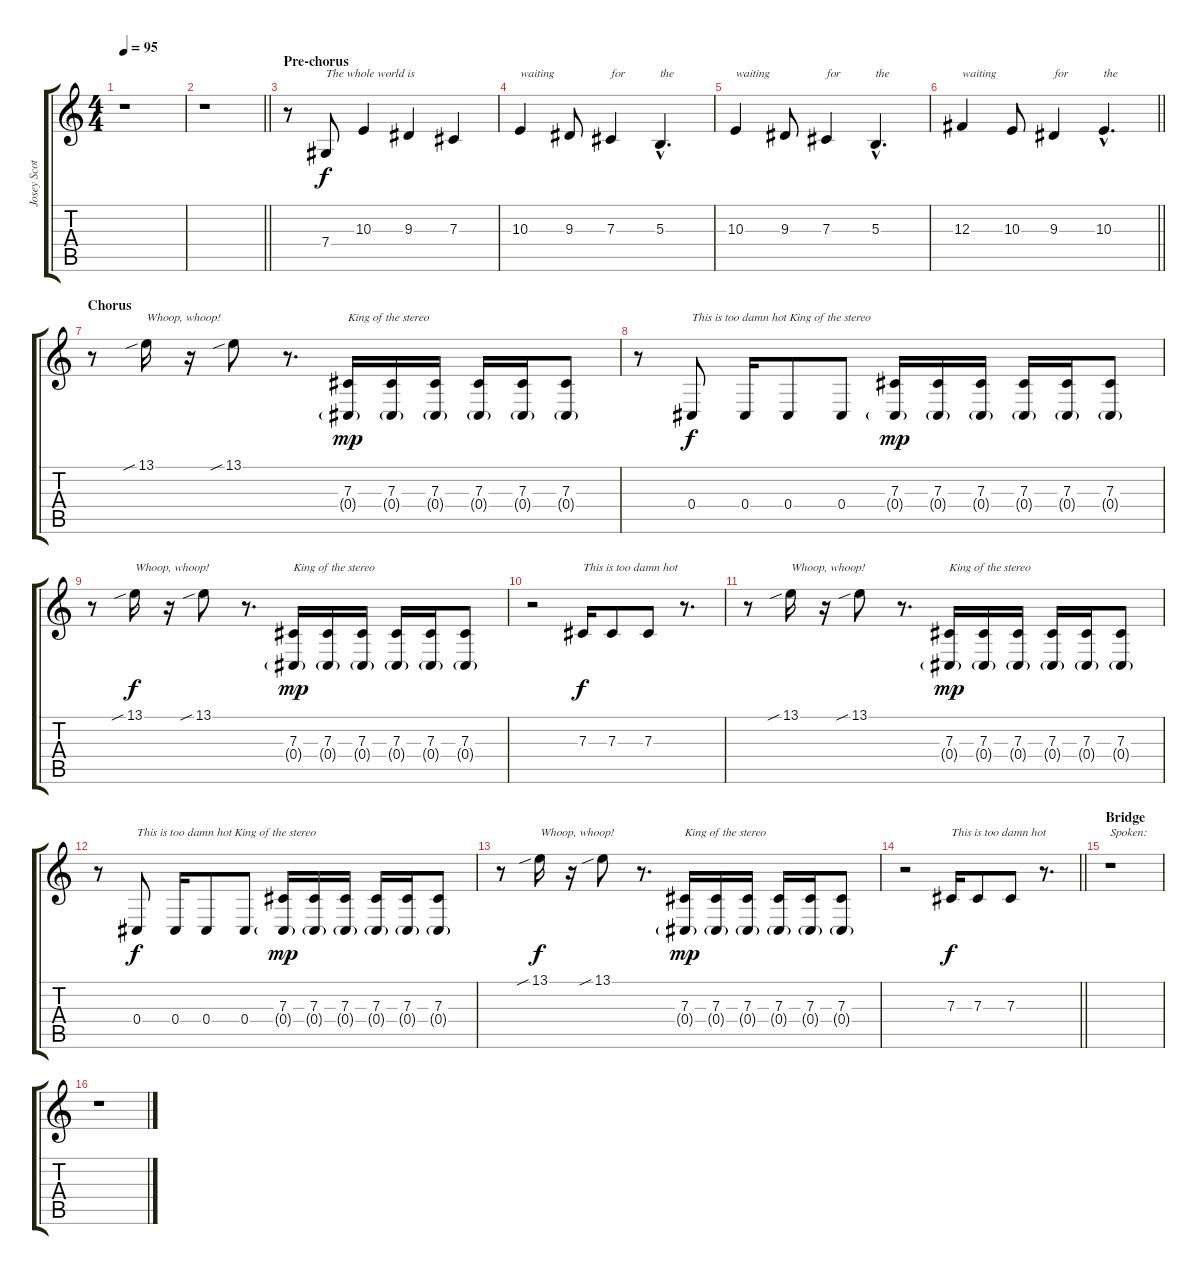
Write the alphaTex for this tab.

\track ("Josey Scott (Lead Vocals)" "Josey Scot") {instrument violin}
\staff {score tabs}
\tuning (Eb4 Bb3 Gb3 Db3 Ab2 Db2) {hide}
\ts (4 4)
\tempo 95
\clef g2
\ks c
r.1{dy f} |
\barLineRight lightlight
r.1 |
\section ("" "Pre-chorus")
r.8 7.4.8{txt "The whole world is"} 10.3.4 9.3.4 7.3.4 |
10.3.4{txt "waiting"} 9.3.8 7.3.4{txt "for"} 5.3{hac}.4{d txt "the"} |
10.3.4{txt "waiting"} 9.3.8 7.3.4{txt "for"} 5.3{hac}.4{d txt "the"} |
\barLineRight lightlight
12.3.4{txt "waiting"} 10.3.8 9.3.4{txt "for"} 10.3{hac}.4{d txt "the"} |
\section ("" "Chorus")
r.8 13.1{sib}.16{txt "Whoop, whoop!"} r.16 13.1{sib}.8 r.8{d} (7.3 0.4{g}).16{txt "King of the stereo" dy mp} (7.3 0.4{g}).16 (7.3 0.4{g}).16 (7.3 0.4{g}).16 (7.3 0.4{g}).16 (7.3 0.4{g}).8 |
r.8 0.4.8{txt "This is too damn hot King of the stereo" dy f} 0.4.16 0.4.8 0.4.8 (7.3 0.4{g}).16{dy mp} (7.3 0.4{g}).16 (7.3 0.4{g}).16 (7.3 0.4{g}).16 (7.3 0.4{g}).16 (7.3 0.4{g}).8 |
r.8 13.1{sib}.16{txt "Whoop, whoop!" dy f} r.16 13.1{sib}.8 r.8{d} (7.3 0.4{g}).16{txt "King of the stereo" dy mp} (7.3 0.4{g}).16 (7.3 0.4{g}).16 (7.3 0.4{g}).16 (7.3 0.4{g}).16 (7.3 0.4{g}).8 |
r.2 7.3.16{txt "This is too damn hot" dy f} 7.3.8 7.3.8 r.8{d} |
r.8 13.1{sib}.16{txt "Whoop, whoop!"} r.16 13.1{sib}.8 r.8{d} (7.3 0.4{g}).16{txt "King of the stereo" dy mp} (7.3 0.4{g}).16 (7.3 0.4{g}).16 (7.3 0.4{g}).16 (7.3 0.4{g}).16 (7.3 0.4{g}).8 |
r.8 0.4.8{txt "This is too damn hot King of the stereo" dy f} 0.4.16 0.4.8 0.4.8 (7.3 0.4{g}).16{dy mp} (7.3 0.4{g}).16 (7.3 0.4{g}).16 (7.3 0.4{g}).16 (7.3 0.4{g}).16 (7.3 0.4{g}).8 |
r.8 13.1{sib}.16{txt "Whoop, whoop!" dy f} r.16 13.1{sib}.8 r.8{d} (7.3 0.4{g}).16{txt "King of the stereo" dy mp} (7.3 0.4{g}).16 (7.3 0.4{g}).16 (7.3 0.4{g}).16 (7.3 0.4{g}).16 (7.3 0.4{g}).8 |
\barLineRight lightlight
r.2 7.3.16{txt "This is too damn hot" dy f} 7.3.8 7.3.8 r.8{d} |
\section ("" "Bridge")
r.1{txt "Spoken:"} |
r.1
